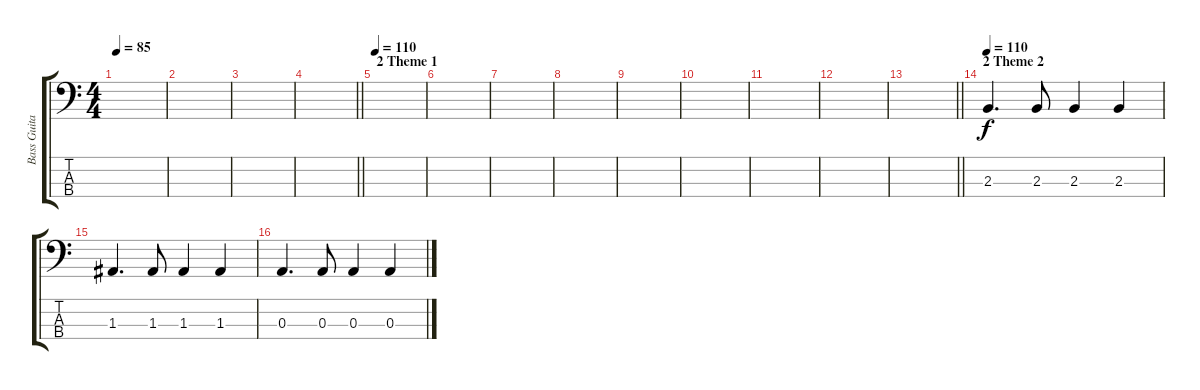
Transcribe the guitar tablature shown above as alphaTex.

\track ("Bass Guitar" "Bass Guita") {instrument electricbassfinger}
\staff {score tabs}
\tuning (G2 D2 A1 E1) {hide}
\ts (4 4)
\tempo 85
\clef f4
\ks c
|
|
|
\barLineRight lightlight
|
\section ("" "2 Theme 1")
\tempo 110
|
|
|
|
|
|
|
|
\barLineRight lightlight
|
\section ("" "2 Theme 2")
\tempo 110
2.3.4{d} 2.3.8 2.3.4 2.3.4 |
1.3.4{d} 1.3.8 1.3.4 1.3.4 |
0.3.4{d} 0.3.8 0.3.4 0.3.4
